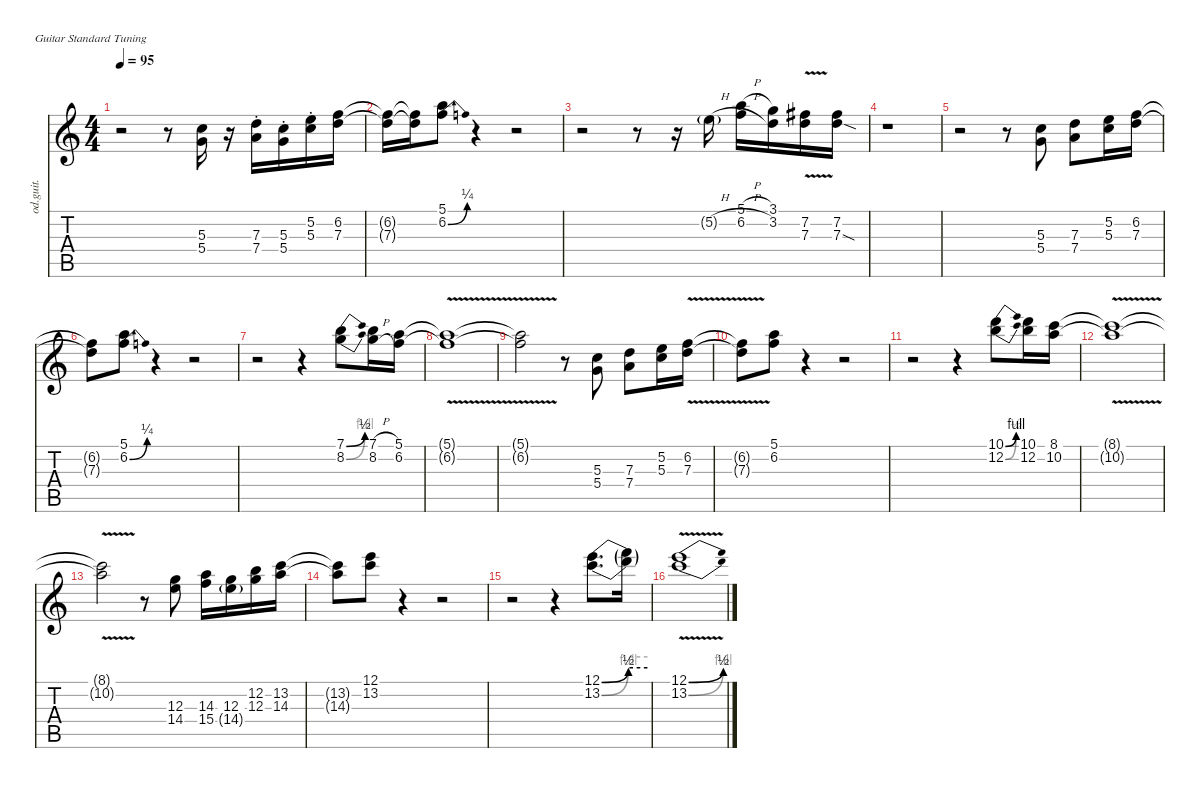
\defaultSystemsLayout 4
\hideDynamics
\bracketExtendMode nobrackets
\otherSystemsTrackNameOrientation horizontal
\track ("Guit III" "od.guit.") {instrument overdrivenguitar}
\staff {score tabs}
\tuning (E4 B3 G3 D3 A2 E2)
\ts (4 4)
\tempo 95
\clef g2
\ks c
r.2{dy f beam Down} r.8{beam Down} (5.3 5.4).16{beam Up} r.16{beam Up} (7.3{st} 7.4{st}).16{beam Down} (5.3{st} 5.4{st}).16{beam Down} (5.2{st} 5.3{st}).16{beam Down} (6.2 7.3).16{beam Down} |
(6.2{t} 7.3{t}).16{beam Down} (6.2{t} 7.3{t}).16{beam Down} (5.1 6.2{be (bend 0 0 30 1)}).8{beam Down} r.4{beam Down} r.2{beam Down} |
r.2{beam Down} r.8{beam Down} r.16{beam Down} 5.2{h g}.16{beam Down} (5.1{h} 6.2{h}).16{beam Down} (3.1 3.2).16{beam Down} (7.2{v acc #} 7.3).16{beam Down} (7.2{acc #} 7.3{sod}).16{beam Down} |
r.1{beam Down} |
r.2{beam Down} r.8{beam Down} (5.3 5.4).8{beam Up} (7.3 7.4).8{beam Down} (5.2 5.3).16{beam Down} (6.2 7.3).16{beam Down} |
(6.2{t} 7.3{t}).8{beam Down} (5.1 6.2{be (bend 0 0 30 1)}).8{beam Down} r.4{beam Down} r.2{beam Down} |
r.2{beam Down} r.4{beam Down} (7.1{be (bend 0 0 30 2)} 8.2{be (bend 0 0 30 4)}).8{beam Down} (7.1{h} 8.2{h}).16{beam Down} (5.1 6.2).16{beam Down} |
(5.1{v t} 6.2{v t}).1{beam Down} |
(5.1{v t} 6.2{v t}).2{beam Down} r.8{beam Down} (5.3 5.4).8{beam Up} (7.3 7.4).8{beam Down} (5.2 5.3).16{beam Down} (6.2{v} 7.3{v}).16{beam Down} |
(6.2{v t} 7.3{v t}).8{beam Down} (5.1 6.2).8{beam Down} r.4{beam Down} r.2{beam Down} |
r.2{beam Down} r.4{beam Down} (10.1{be (bend 0 0 30 4)} 12.2{be (bend 0 0 30 2)}).8{beam Down} (10.1 12.2).16{beam Down} (8.1 10.2).16{beam Down} |
(8.1{v t} 10.2{v t}).1{beam Down} |
(8.1{v t} 10.2{v t}).2{beam Down} r.8{beam Down} (12.3 14.4).8{beam Down} (14.3 15.4).16{beam Down} (12.3 14.4{g}).16{beam Down} (12.2 12.3).16{beam Down} (13.2 14.3).16{beam Down} |
(13.2{t} 14.3{t}).8{beam Down} (12.1 13.2).8{beam Down} r.4{beam Down} r.2{beam Down} |
r.2{beam Down} r.4{beam Down} (12.1{be (bend 0 0 60 2)} 13.2{be (bend 0 0 60 4)}).8{d beam Down} (12.1{be (hold 0 2 60 2) t} 13.2{be (hold 0 4 60 4) t}).16{beam Down} |
(12.1{be (bend 0 0 60 2) v} 13.2{be (bend 0 0 60 4) v}).1{beam Down}
